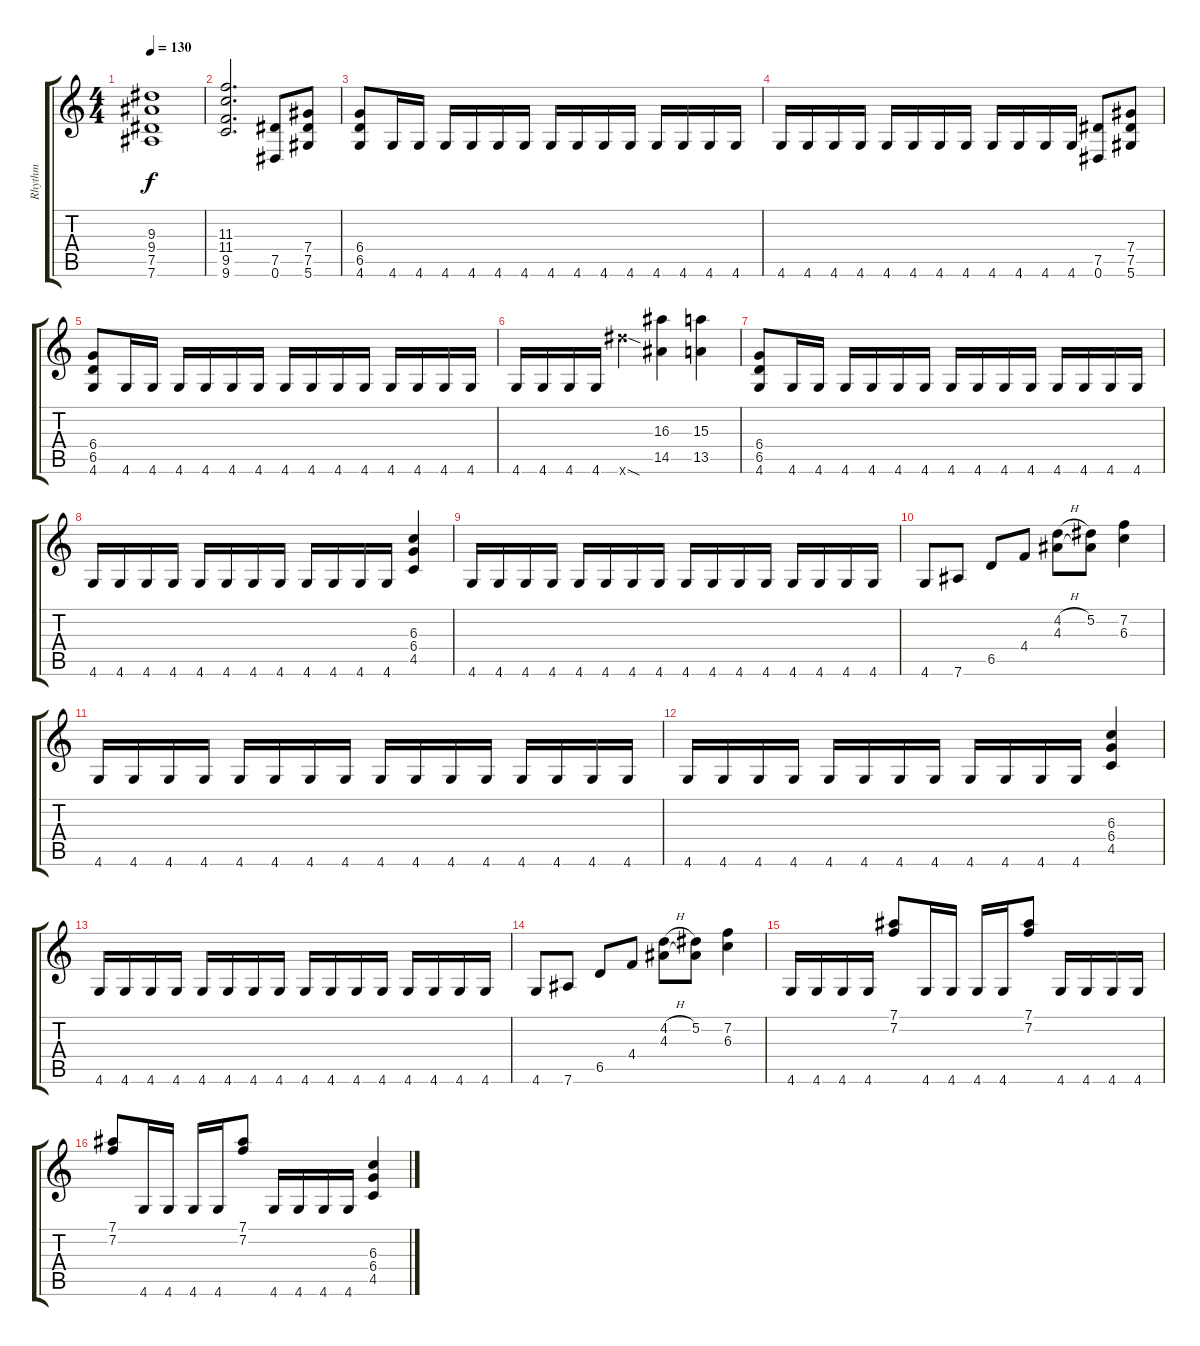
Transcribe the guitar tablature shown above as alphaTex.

\track ("Rhythm" "Rhythm") {instrument overdrivenguitar}
\staff {score tabs}
\tuning (Eb4 Bb3 Gb3 Db3 Ab2 Eb2) {hide}
\ts (4 4)
\tempo 130
\clef g2
\ks c
(9.3 9.4 7.5 7.6).1{dy f} |
(11.3 11.4 9.5 9.6).2{d} (7.5 0.6).8 (7.4 7.5 5.6).8 |
(6.4 6.5 4.6).8 4.6.16 4.6.16 4.6.16 4.6.16 4.6.16 4.6.16 4.6.16 4.6.16 4.6.16 4.6.16 4.6.16 4.6.16 4.6.16 4.6.16 |
4.6.16 4.6.16 4.6.16 4.6.16 4.6.16 4.6.16 4.6.16 4.6.16 4.6.16 4.6.16 4.6.16 4.6.16 (7.5 0.6).8 (7.4 7.5 5.6).8 |
(6.4 6.5 4.6).8 4.6.16 4.6.16 4.6.16 4.6.16 4.6.16 4.6.16 4.6.16 4.6.16 4.6.16 4.6.16 4.6.16 4.6.16 4.6.16 4.6.16 |
4.6.16 4.6.16 4.6.16 4.6.16 24.6{sod x}.4 (16.3 14.5).4 (15.3 13.5).4 |
(6.4 6.5 4.6).8 4.6.16 4.6.16 4.6.16 4.6.16 4.6.16 4.6.16 4.6.16 4.6.16 4.6.16 4.6.16 4.6.16 4.6.16 4.6.16 4.6.16 |
4.6.16 4.6.16 4.6.16 4.6.16 4.6.16 4.6.16 4.6.16 4.6.16 4.6.16 4.6.16 4.6.16 4.6.16 (6.3 6.4 4.5).4 |
4.6.16 4.6.16 4.6.16 4.6.16 4.6.16 4.6.16 4.6.16 4.6.16 4.6.16 4.6.16 4.6.16 4.6.16 4.6.16 4.6.16 4.6.16 4.6.16 |
4.6.8 7.6.8 6.5.8 4.4.8 (4.2{h} 4.3).8 (5.2 4.3{t}).8 (7.2 6.3).4 |
4.6.16 4.6.16 4.6.16 4.6.16 4.6.16 4.6.16 4.6.16 4.6.16 4.6.16 4.6.16 4.6.16 4.6.16 4.6.16 4.6.16 4.6.16 4.6.16 |
4.6.16 4.6.16 4.6.16 4.6.16 4.6.16 4.6.16 4.6.16 4.6.16 4.6.16 4.6.16 4.6.16 4.6.16 (6.3 6.4 4.5).4 |
4.6.16 4.6.16 4.6.16 4.6.16 4.6.16 4.6.16 4.6.16 4.6.16 4.6.16 4.6.16 4.6.16 4.6.16 4.6.16 4.6.16 4.6.16 4.6.16 |
4.6.8 7.6.8 6.5.8 4.4.8 (4.2{h} 4.3).8 (5.2 4.3{t}).8 (7.2 6.3).4 |
4.6.16 4.6.16 4.6.16 4.6.16 (7.1 7.2).8 4.6.16 4.6.16 4.6.16 4.6.16 (7.1 7.2).8 4.6.16 4.6.16 4.6.16 4.6.16 |
(7.1 7.2).8 4.6.16 4.6.16 4.6.16 4.6.16 (7.1 7.2).8 4.6.16 4.6.16 4.6.16 4.6.16 (6.3 6.4 4.5).4
